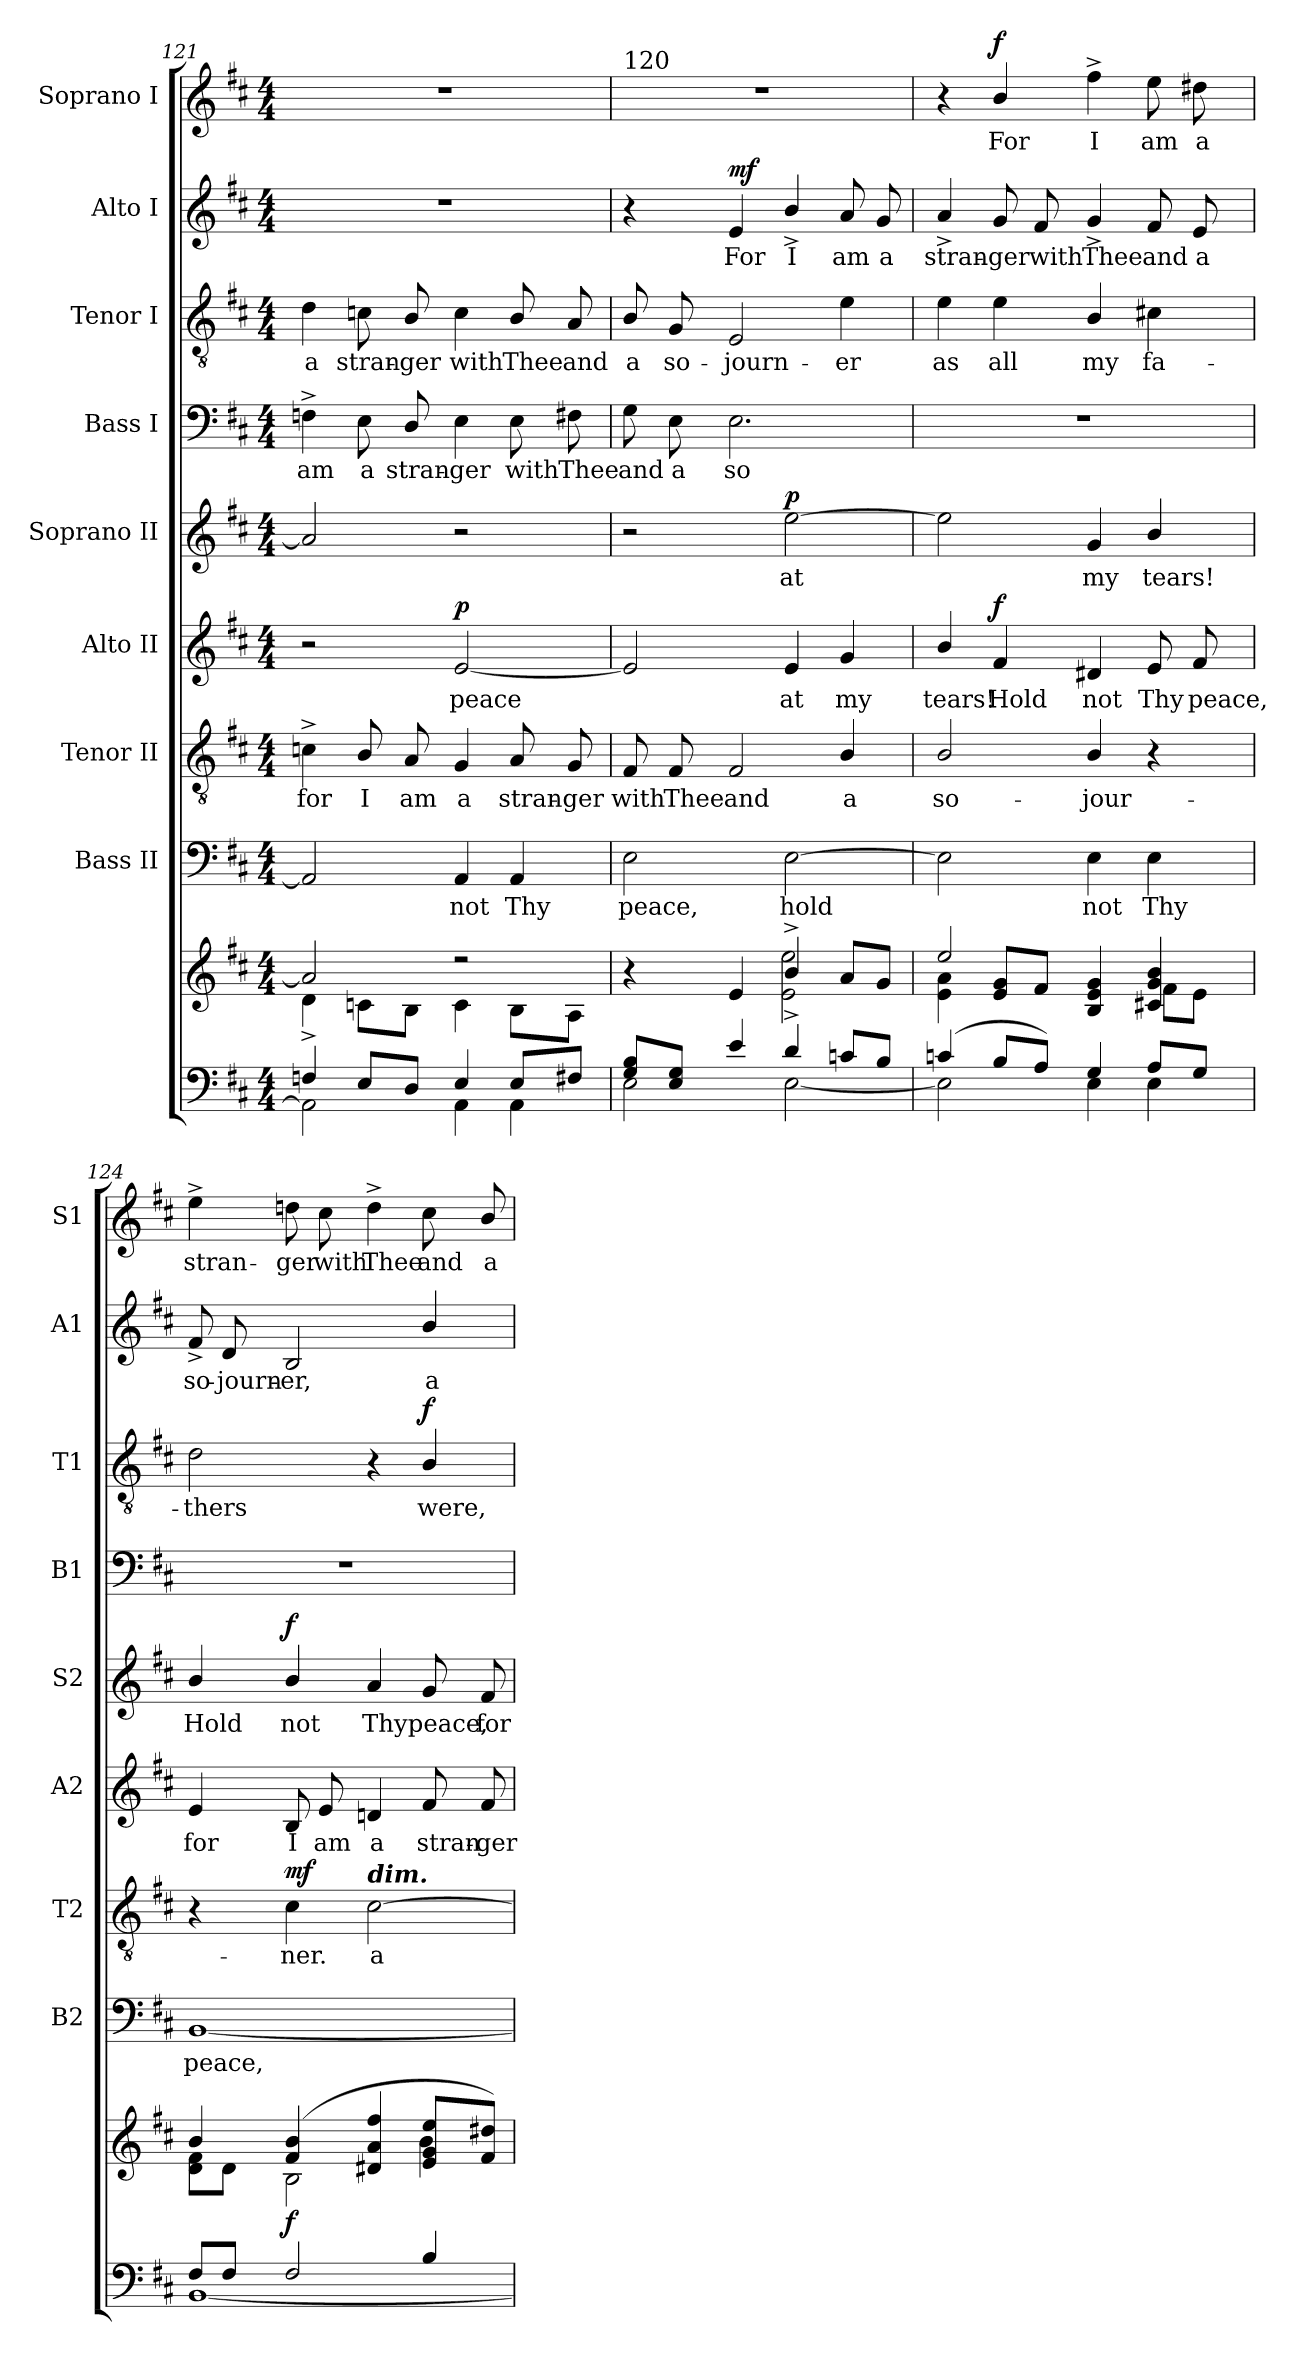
**kern	**kern	**dynam	**kern	**text	**kern	**text	**dynam	**kern	**text	**dynam	**kern	**text	**dynam	**kern	**text	**kern	**text	**dynam	**kern	**text	**dynam	**kern	**text	**dynam
*part10	*part9	*part9	*part8	*part8	*part7	*part7	*part7	*part6	*part6	*part6	*part5	*part5	*part5	*part4	*part4	*part3	*part3	*part3	*part2	*part2	*part2	*part1	*part1	*part1
*staff10	*staff9	*staff9	*staff8	*staff8	*staff7	*staff7	*staff7	*staff6	*staff6	*staff6	*staff5	*staff5	*staff5	*staff4	*staff4	*staff3	*staff3	*staff3	*staff2	*staff2	*staff2	*staff1	*staff1	*staff1
*	*	*	*I"Bass II	*	*I"Tenor II	*	*	*I"Alto II	*	*	*I"Soprano II	*	*	*I"Bass I	*	*I"Tenor I	*	*	*I"Alto I	*	*	*I"Soprano I	*	*
*	*	*	*I'B2	*	*I'T2	*	*	*I'A2	*	*	*I'S2	*	*	*I'B1	*	*I'T1	*	*	*I'A1	*	*	*I'S1	*	*
*clefF4	*clefG2	*	*clefF4	*	*clefGv2	*	*	*clefG2	*	*	*clefG2	*	*	*clefF4	*	*clefGv2	*	*	*clefG2	*	*	*clefG2	*	*
*k[f#c#]	*k[f#c#]	*	*k[f#c#]	*	*k[f#c#]	*	*	*k[f#c#]	*	*	*k[f#c#]	*	*	*k[f#c#]	*	*k[f#c#]	*	*	*k[f#c#]	*	*	*k[f#c#]	*	*
*D:	*D:	*	*D:	*	*D:	*	*	*D:	*	*	*D:	*	*	*D:	*	*D:	*	*	*D:	*	*	*D:	*	*
*M4/4	*M4/4	*	*M4/4	*	*M4/4	*	*	*M4/4	*	*	*M4/4	*	*	*M4/4	*	*M4/4	*	*	*M4/4	*	*	*M4/4	*	*
=121	=121	=121	=121	=121	=121	=121	=121	=121	=121	=121	=121	=121	=121	=121	=121	=121	=121	=121	=121	=121	=121	=121	=121	=121
*^	*^	*	*	*	*	*	*	*	*	*	*	*	*	*	*	*	*	*	*	*	*	*	*	*
!	!	!	!	!	!	!	!	!LO:LY:b	!	!	!	!	!	!	!	!	!LO:LY:b	!	!LO:LY:b	!	!	!	!	!	!	!
4Fn/	2AA\]	2a/]	4d^<\	.	2AA/]	.	4cn^>\	for	.	2r	.	.	2a/]	.	.	4Fn^>\	am	4d\	a	.	1r	.	.	1r	.	.
!	!	!	!	!	!	!	!	!LO:LY:b	!	!	!	!	!	!	!	!	!LO:LY:b	!	!LO:LY:b	!	!	!	!	!	!	!
8E/L	.	.	8cn\L	.	.	.	8B/	I	.	.	.	.	.	.	.	8E\	a	8cn\	stran-	.	.	.	.	.	.	.
!	!	!	!	!	!	!	!	!LO:LY:b	!	!	!	!	!	!	!	!	!LO:LY:b	!	!LO:LY:b	!	!	!	!	!	!	!
8D/J	.	.	8B\J	.	.	.	8A/	am	.	.	.	.	.	.	.	8D/	stran-	8B/	-ger	.	.	.	.	.	.	.
!	!	!	!	!	!	!LO:LY:b	!	!LO:LY:b	!	!	!LO:LY:b	!LO:DY:b	!	!	!	!	!LO:LY:b	!	!LO:LY:b	!	!	!	!	!	!	!
4E/	4AA\	2r	4c\	.	4AA/	not	4G/	a	.	[2e/	peace	p	2r	.	.	4E\	-ger	4c\	with	.	.	.	.	.	.	.
!	!	!	!	!	!	!LO:LY:b	!	!LO:LY:b	!	!	!	!	!	!	!	!	!LO:LY:b	!	!LO:LY:b	!	!	!	!	!	!	!
8E/L	4AA\	.	8B\L	.	4AA/	Thy	8A/	stran-	.	.	.	.	.	.	.	8E\	with	8B/	Thee	.	.	.	.	.	.	.
!	!	!	!	!	!	!	!	!LO:LY:b	!	!	!	!	!	!	!	!	!LO:LY:b	!	!LO:LY:b	!	!	!	!	!	!	!
8F#X/J	.	.	8A\J	.	.	.	8G/	-ger	.	.	.	.	.	.	.	8F#X\	Thee	8A/	and	.	.	.	.	.	.	.
=122	=122	=122	=122	=122	=122	=122	=122	=122	=122	=122	=122	=122	=122	=122	=122	=122	=122	=122	=122	=122	=122	=122	=122	=122	=122	=122
!	!	!	!	!	!	!	!	!	!	!	!	!	!	!	!	!	!	!	!	!	!	!	!	!LO:TX:a:t=120	!	!
!	!	!	!	!	!	!LO:LY:b	!	!LO:LY:b	!	!	!	!	!	!	!	!	!LO:LY:b	!	!LO:LY:b	!	!	!	!	!	!	!
8G/ 8B/L	2E\	4r	2ryy	.	2E\	peace,	8F#/	with	.	2e/]	.	.	2r	.	.	8G\	and	8B/	a	.	4r	.	.	1r	.	.
!	!	!	!	!	!	!	!	!LO:LY:b	!	!	!	!	!	!	!	!	!LO:LY:b	!	!LO:LY:b	!	!	!	!	!	!	!
8E/ 8G/J	.	.	.	.	.	.	8F#/	Thee	.	.	.	.	.	.	.	8E\	a	8G/	so-	.	.	.	.	.	.	.
!	!	!	!	!	!	!	!	!LO:LY:b	!	!	!	!	!	!	!	!	!LO:LY:b	!	!LO:LY:b	!	!	!LO:LY:b	!LO:DY:b	!	!	!
4e/	.	4e/	.	.	.	.	2F#/	and	.	.	.	.	.	.	.	2.E\	so-	2E/	-journ-	.	4e/	For	mf	.	.	.
!	!	!	!	!	!	!LO:LY:b	!	!	!	!	!LO:LY:b	!	!	!LO:LY:b	!LO:DY:b	!	!	!	!	!	!	!LO:LY:b	!	!	!	!
4d^>/	[<2E\	4b^>/	2e\ 2ee\	.	[2E\	hold	.	.	.	4e/	at	.	[2ee\	at	p	.	.	.	.	.	4b^>/	I	.	.	.	.
!	!	!	!	!	!	!	!	!LO:LY:b	!	!	!LO:LY:b	!	!	!	!	!	!	!	!LO:LY:b	!	!	!LO:LY:b	!	!	!	!
8cn/L	.	8a/L	.	.	.	.	4B/	a	.	4g/	my	.	.	.	.	.	.	4e\	-er	.	8a/	am	.	.	.	.
!	!	!	!	!	!	!	!	!	!	!	!	!	!	!	!	!	!	!	!	!	!	!LO:LY:b	!	!	!	!
8B/J	.	8g/J	.	.	.	.	.	.	.	.	.	.	.	.	.	.	.	.	.	.	8g/	a	.	.	.	.
=123	=123	=123	=123	=123	=123	=123	=123	=123	=123	=123	=123	=123	=123	=123	=123	=123	=123	=123	=123	=123	=123	=123	=123	=123	=123	=123
!	!	!	!	!	!	!	!	!LO:LY:b	!	!	!LO:LY:b	!	!	!	!	!	!	!	!LO:LY:b	!	!	!LO:LY:b	!	!	!	!
(>4cn/	2E\]	4e\ 4a\	2ee/	.	2E\]	.	2B/	so-	.	4b/	tears!	.	2ee\]	.	.	1r	.	4e\	as	.	4a^</	stran-	.	4r	.	.
!	!	!	!	!	!	!	!	!	!	!	!LO:LY:b	!LO:DY:b	!	!	!	!	!	!	!LO:LY:b	!	!	!LO:LY:b	!	!	!LO:LY:b	!LO:DY:b
8B/L	.	8e/ 8g/L	.	.	.	.	.	.	.	4f#/	Hold	f	.	.	.	.	.	4e\	all	.	8g/	-ger	.	4b/	For	f
!	!	!	!	!	!	!	!	!	!	!	!	!	!	!	!	!	!	!	!	!	!	!LO:LY:b	!	!	!	!
8A/J)	.	8f#/J	.	.	.	.	.	.	.	.	.	.	.	.	.	.	.	.	.	.	8f#/	with	.	.	.	.
!	!	!	!	!	!	!LO:LY:b	!	!LO:LY:b	!	!	!LO:LY:b	!	!	!LO:LY:b	!	!	!	!	!LO:LY:b	!	!	!LO:LY:b	!	!	!LO:LY:b	!
4G/	4E\	4B/ 4e/ 4g/	4ryy	.	4E\	not	4B/	-jour-	.	4d#X/	not	.	4g/	my	.	.	.	4B/	my	.	4g^</	Thee	.	4ff#^>\	I	.
!	!	!	!	!	!	!LO:LY:b	!	!	!	!	!LO:LY:b	!	!	!LO:LY:b	!	!	!	!	!LO:LY:b	!	!	!LO:LY:b	!	!	!LO:LY:b	!
8A/L	4E\	4c#X/ 4g/ 4b/	8f#\L	.	4E\	Thy	4r	.	.	8e/	Thy	.	4b/	tears!	.	.	.	4c#X\	fa-	.	8f#/	and	.	8ee\	am	.
!	!	!	!	!	!	!	!	!	!	!	!LO:LY:b	!	!	!	!	!	!	!	!	!	!	!LO:LY:b	!	!	!LO:LY:b	!
8G/J	.	.	8e\J	.	.	.	.	.	.	8f#/	peace,	.	.	.	.	.	.	.	.	.	8e/	a	.	8dd#X\	a	.
!!LO:PB:g=z
=124	=124	=124	=124	=124	=124	=124	=124	=124	=124	=124	=124	=124	=124	=124	=124	=124	=124	=124	=124	=124	=124	=124	=124	=124	=124	=124
!	!	!	!	!	!	!LO:LY:b	!	!	!	!	!LO:LY:b	!	!	!LO:LY:b	!	!	!	!	!LO:LY:b	!	!	!LO:LY:b	!	!	!LO:LY:b	!
8F#/L	[<1BB	4b/	8d\ 8f#\L	.	[1BB	peace,	4r	.	.	4e/	for	.	4b/	Hold	.	1r	.	2d\	-thers	.	8f#^</	so-	.	4ee^>\	stran-	.
!	!	!	!	!	!	!	!	!	!	!	!	!	!	!	!	!	!	!	!	!	!	!LO:LY:b	!	!	!	!
8F#/J	.	.	8d\J	.	.	.	.	.	.	.	.	.	.	.	.	.	.	.	.	.	8d/	-journ-	.	.	.	.
!	!	!	!	!LO:DY:b	!	!	!	!LO:LY:b	!LO:DY:b	!	!LO:LY:b	!	!	!LO:LY:b	!LO:DY:b	!	!	!	!	!	!	!LO:LY:b	!	!	!LO:LY:b	!
2F#/	.	(>4f#/ 4b/	2B\	f	.	.	4c#\	-ner.	mf	8B/	I	.	4b/	not	f	.	.	.	.	.	2B/	-er,	.	8ddn\	-ger	.
!	!	!	!	!	!	!	!	!	!	!	!LO:LY:b	!	!	!	!	!	!	!	!	!	!	!	!	!	!LO:LY:b	!
.	.	.	.	.	.	.	.	.	.	8e/	am	.	.	.	.	.	.	.	.	.	.	.	.	8cc#\	with	.
!	!	!	!	!	!	!	!LO:TX:a:Bi:t=dim.	!	!	!	!	!	!	!	!	!	!	!	!	!	!	!	!	!	!	!
!	!	!	!	!	!	!	!	!LO:LY:b	!	!	!LO:LY:b	!	!	!LO:LY:b	!	!	!	!	!	!	!	!	!	!	!LO:LY:b	!
.	.	4d#X/ 4a/ 4ff#/	.	.	.	.	[2c#\	a	.	4dni/	a	.	4a/	Thy	.	.	.	4r	.	.	.	.	.	4dd^>\	Thee	.
!	!	!	!	!	!	!	!	!	!	!	!LO:LY:b	!	!	!LO:LY:b	!	!	!	!	!LO:LY:b	!LO:DY:b	!	!LO:LY:b	!	!	!LO:LY:b	!
4B/	.	8e/ 8g/ 8ee/L	4b\	.	.	.	.	.	.	8f#/	stran-	.	8g/	peace,	.	.	.	4B/	were,	f	4b/	a	.	8cc#\	and	.
!	!	!	!	!	!	!	!	!	!	!	!LO:LY:b	!	!	!LO:LY:b	!	!	!	!	!	!	!	!	!	!	!LO:LY:b	!
.	.	8f#/ 8dd#X/J)	.	.	.	.	.	.	.	8f#/	-ger	.	8f#/	for	.	.	.	.	.	.	.	.	.	8b/	a	.
*v	*v	*	*	*	*	*	*	*	*	*	*	*	*	*	*	*	*	*	*	*	*	*	*	*	*	*
*	*v	*v	*	*	*	*	*	*	*	*	*	*	*	*	*	*	*	*	*	*	*	*	*	*	*
=	=	=	=	=	=	=	=	=	=	=	=	=	=	=	=	=	=	=	=	=	=	=	=	=
*-	*-	*-	*-	*-	*-	*-	*-	*-	*-	*-	*-	*-	*-	*-	*-	*-	*-	*-	*-	*-	*-	*-	*-	*-
